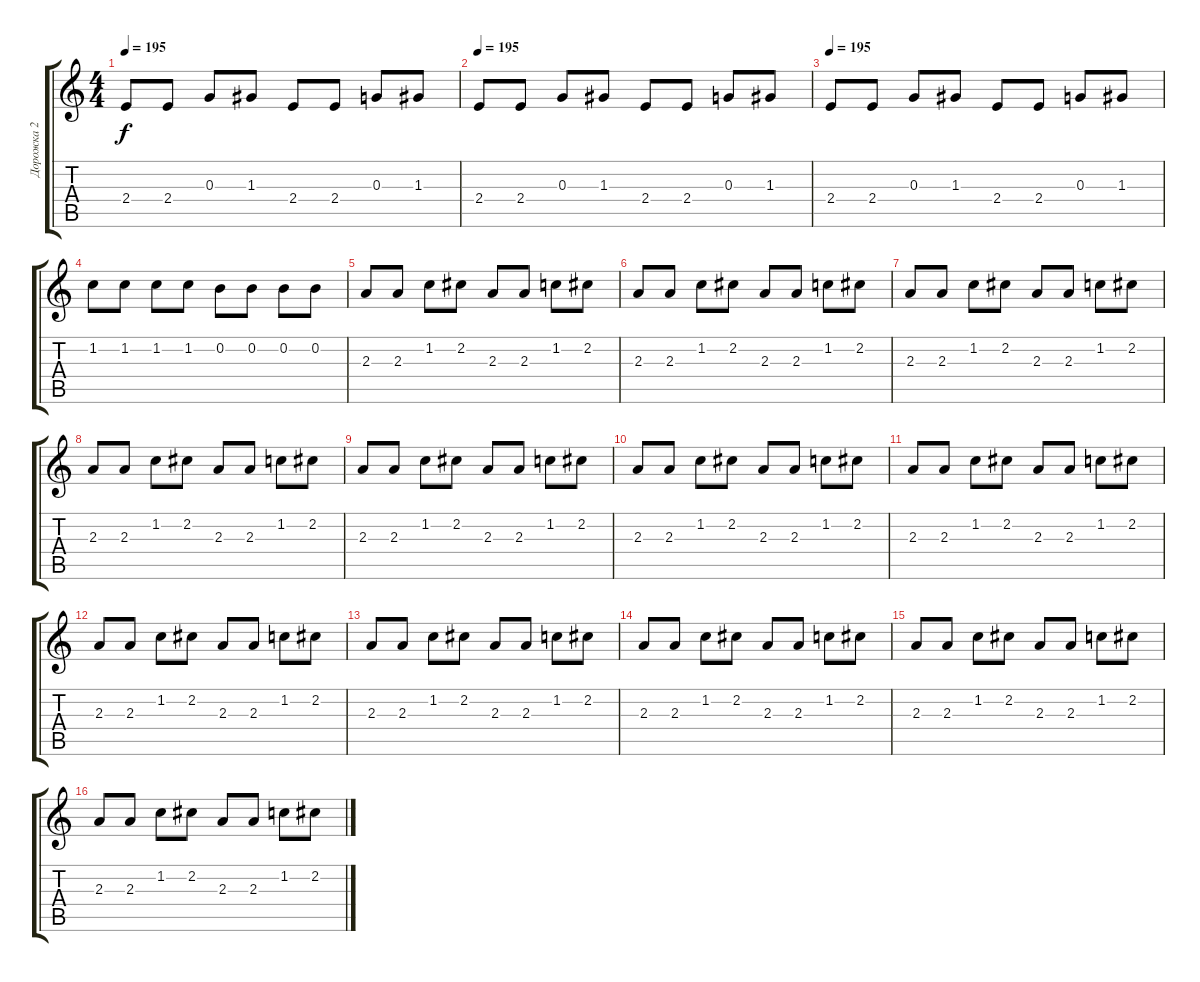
\track ("Дорожка 2" "Дорожка 2") {instrument acousticguitarnylon}
\staff {score tabs}
\tuning (E4 B3 G3 D3 A2 E2) {hide}
\ts (4 4)
\tempo 195
\clef g2
\ks c
2.4.8{dy f} 2.4.8 0.3.8 1.3.8 2.4.8 2.4.8 0.3.8 1.3.8 |
\tempo 195
2.4.8 2.4.8 0.3.8 1.3.8 2.4.8 2.4.8 0.3.8 1.3.8 |
\tempo 195
2.4.8 2.4.8 0.3.8 1.3.8 2.4.8 2.4.8 0.3.8 1.3.8 |
1.2.8 1.2.8 1.2.8 1.2.8 0.2.8 0.2.8 0.2.8 0.2.8 |
2.3.8 2.3.8 1.2.8 2.2.8 2.3.8 2.3.8 1.2.8 2.2.8 |
2.3.8 2.3.8 1.2.8 2.2.8 2.3.8 2.3.8 1.2.8 2.2.8 |
2.3.8 2.3.8 1.2.8 2.2.8 2.3.8 2.3.8 1.2.8 2.2.8 |
2.3.8 2.3.8 1.2.8 2.2.8 2.3.8 2.3.8 1.2.8 2.2.8 |
2.3.8 2.3.8 1.2.8 2.2.8 2.3.8 2.3.8 1.2.8 2.2.8 |
2.3.8 2.3.8 1.2.8 2.2.8 2.3.8 2.3.8 1.2.8 2.2.8 |
2.3.8 2.3.8 1.2.8 2.2.8 2.3.8 2.3.8 1.2.8 2.2.8 |
2.3.8 2.3.8 1.2.8 2.2.8 2.3.8 2.3.8 1.2.8 2.2.8 |
2.3.8 2.3.8 1.2.8 2.2.8 2.3.8 2.3.8 1.2.8 2.2.8 |
2.3.8 2.3.8 1.2.8 2.2.8 2.3.8 2.3.8 1.2.8 2.2.8 |
2.3.8 2.3.8 1.2.8 2.2.8 2.3.8 2.3.8 1.2.8 2.2.8 |
2.3.8 2.3.8 1.2.8 2.2.8 2.3.8 2.3.8 1.2.8 2.2.8
